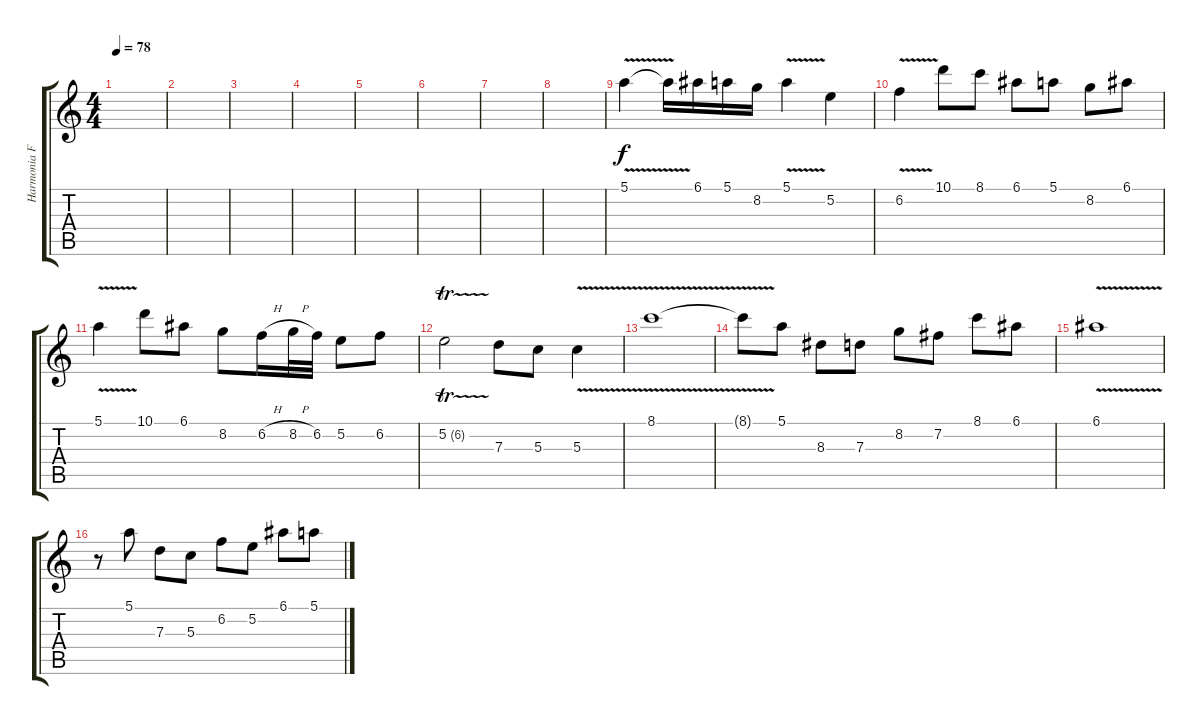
\track ("Harmonia Final" "Harmonia F") {instrument distortionguitar}
\staff {score tabs}
\tuning (E4 B3 G3 D3 A2 E2) {hide}
\ts (4 4)
\tempo 78
\clef g2
\ks c
|
|
|
|
|
|
|
|
5.1{v}.4 5.1{t}.16 6.1.16 5.1.16 8.2.16 5.1{v}.4 5.2.4 |
6.2{v}.4 10.1.8 8.1.8 6.1.8 5.1.8 8.2.8 6.1.8 |
5.1{v}.4 10.1.8 6.1.8 8.2.8 6.2{h}.16 8.2{h}.32 6.2.32 5.2.8 6.2.8 |
5.2{tr (6 32)}.2 7.3.8 5.3.8 5.3{v}.4 |
8.1{v}.1 |
8.1{t}.8 5.1.8 8.3.8 7.3.8 8.2.8 7.2.8 8.1.8 6.1.8 |
6.1{v}.1 |
r.8 5.1.8 7.3.8 5.3.8 6.2.8 5.2.8 6.1.8 5.1.8
